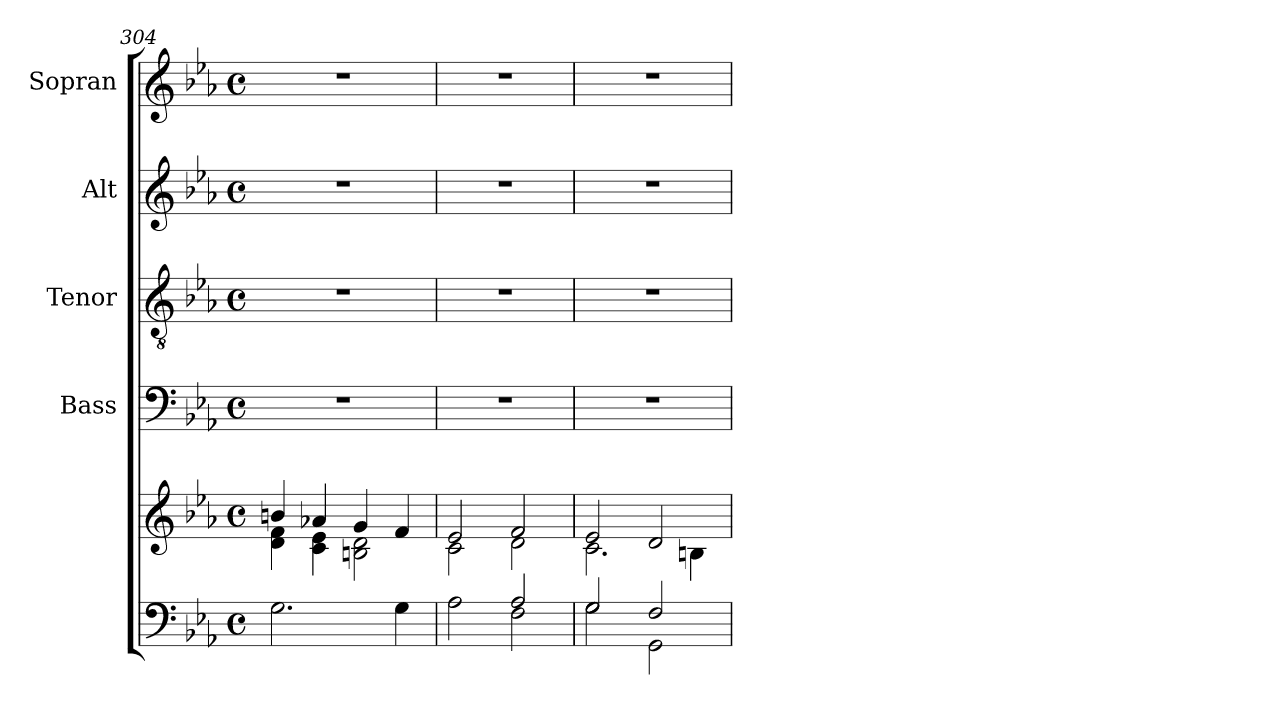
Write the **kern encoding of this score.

**kern	**kern	**kern	**kern	**kern	**kern
*part5	*part5	*part4	*part3	*part2	*part1
*staff6	*staff5	*staff4	*staff3	*staff2	*staff1
*	*	*I"Bass	*I"Tenor	*I"Alt	*I"Sopran
*	*	*I'B.	*I'T.	*I'A.	*I'S.
*clefF4	*clefG2	*clefF4	*clefGv2	*clefG2	*clefG2
*k[b-e-a-]	*k[b-e-a-]	*k[b-e-a-]	*k[b-e-a-]	*k[b-e-a-]	*k[b-e-a-]
*E-:	*E-:	*E-:	*E-:	*E-:	*E-:
*M4/4	*M4/4	*M4/4	*M4/4	*M4/4	*M4/4
*met(c)	*met(c)	*met(c)	*met(c)	*met(c)	*met(c)
=304	=304	=304	=304	=304	=304
*	*^	*	*	*	*
2.G\	4bn/	4d\ 4f\	1r	1r	1r	1r
.	4a-X/	4c\ 4e-\	.	.	.	.
.	4g/	2Bn\ 2d\	.	.	.	.
4G\	4f/	.	.	.	.	.
=305	=305	=305	=305	=305	=305	=305
*^	*	*	*	*	*	*
2ryy	2A-\	2e-/	2c\	1r	1r	1r	1r
2A-/	2F\	2f/	2d\	.	.	.	.
=306	=306	=306	=306	=306	=306	=306	=306
2G/	2G\	2e-/	2.c\	1r	1r	1r	1r
2F/	2GG\	2d/	.	.	.	.	.
.	.	.	4Bn\	.	.	.	.
*v	*v	*	*	*	*	*	*
*	*v	*v	*	*	*	*
=	=	=	=	=	=
*-	*-	*-	*-	*-	*-
